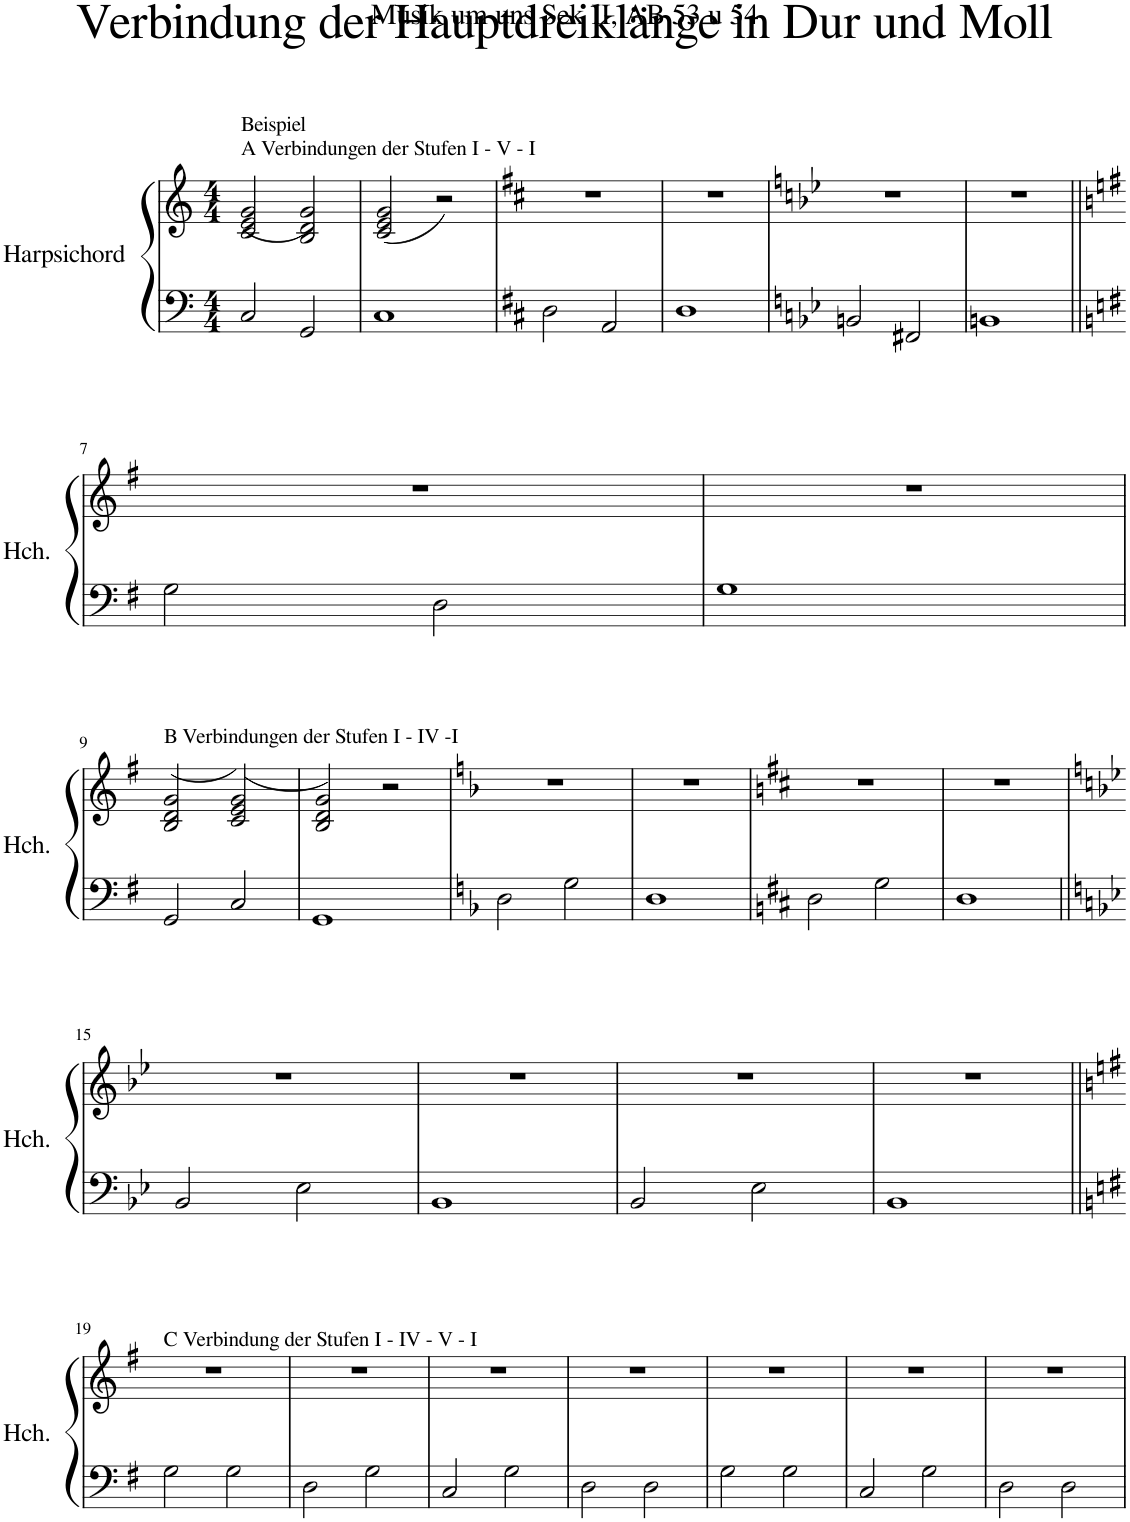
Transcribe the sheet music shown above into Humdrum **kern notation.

**kern	**kern
*part1	*part1
*staff2	*staff1
*I"Harpsichord	*
*I'Hch.	*
*clefF4	*clefG2
*k[]	*k[]
*M4/4	*M4/4
=1	=1
!	!LO:TX:a:t=A Verbindungen der Stufen I - V - I
!	!LO:TX:a:t=Beispiel
2C/	(2c/ 2e/ 2g/
2GG/	2B/ 2d/ 2g/)
=2	=2
1C	(2c/ 2e/ 2g/
.	2r)
=3	=3
*k[f#c#]	*k[f#c#]
2D\	1r
2AA/	.
=4	=4
1D	1r
=5	=5
*k[b-e-]	*k[b-e-]
2BBn/	1r
2FF#X/	.
=6	=6
1BBn	1r
!!LO:LB:g=z
=7||	=7||
*k[f#]	*k[f#]
2G\	1r
2D\	.
=8	=8
1G	1r
!!LO:LB:g=z
=9	=9
!	!LO:TX:a:t=B Verbindungen der Stufen I - IV -I
2GG/	(2B/ 2d/ 2g/
2C/	(2c/ 2e/ 2g/)
=10	=10
1GG	2B/ 2d/ 2g/)
.	2r
=11	=11
*k[b-]	*k[b-]
2D\	1r
2G\	.
=12	=12
1D	1r
=13	=13
*k[f#c#]	*k[f#c#]
2D\	1r
2G\	.
=14	=14
1D	1r
!!LO:LB:g=z
=15	=15
*k[b-e-]	*k[b-e-]
2BB-/	1r
2E-\	.
=16	=16
1BB-	1r
=17	=17
2BB-/	1r
2E-\	.
=18	=18
1BB-	1r
!!LO:LB:g=z
=19||	=19||
*k[f#]	*k[f#]
!	!LO:TX:a:t=C Verbindung der Stufen I - IV - V - I
2G\	1r
2G\	.
=20	=20
2D\	1r
2G\	.
=21	=21
2C/	1r
2G\	.
=22	=22
2D\	1r
2D\	.
=23	=23
2G\	1r
2G\	.
=24	=24
2C/	1r
2G\	.
=25	=25
2D\	1r
2D\	.
=	=
*-	*-
